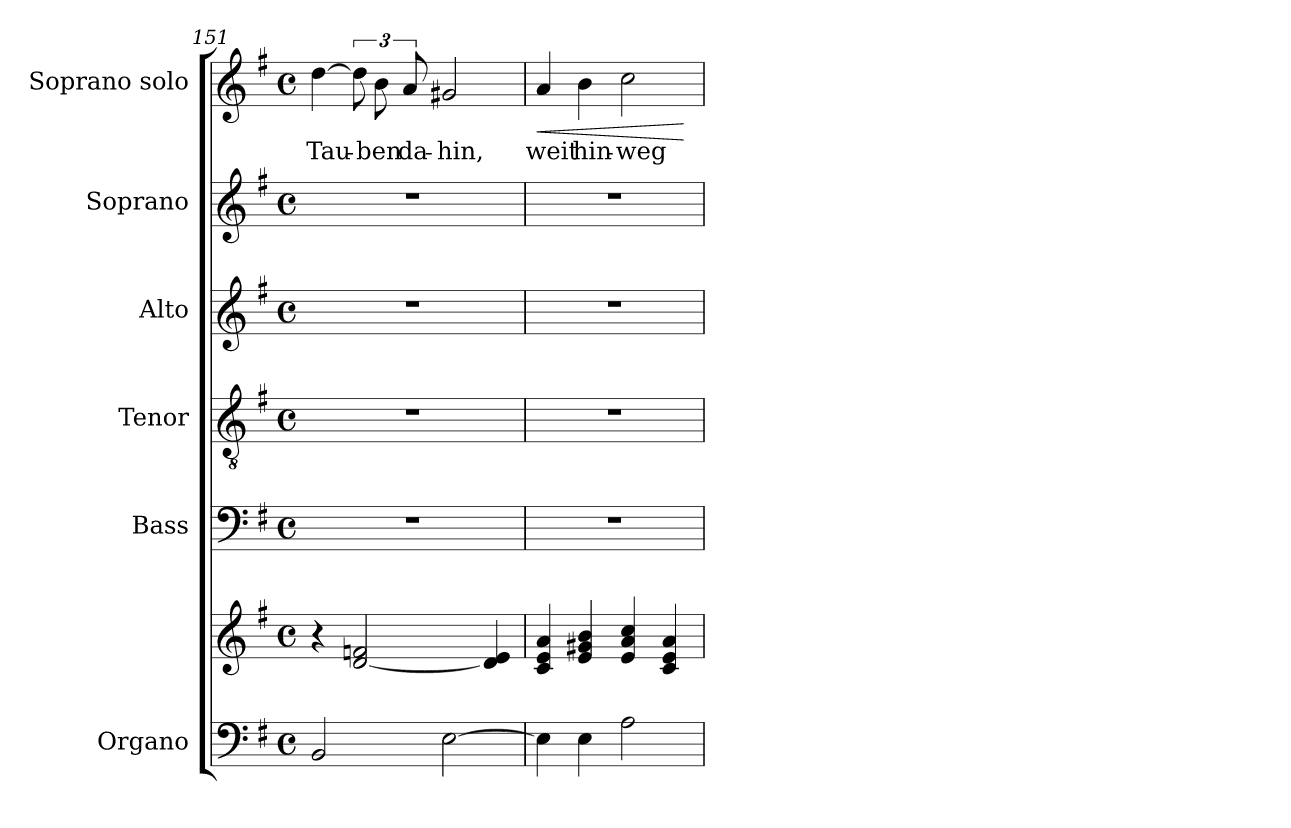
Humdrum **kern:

**kern	**kern	**kern	**kern	**kern	**kern	**kern	**text	**dynam
*part6	*part6	*part5	*part4	*part3	*part2	*part1	*part1	*part1
*staff7	*staff6	*staff5	*staff4	*staff3	*staff2	*staff1	*staff1	*staff1
*I"Organo	*	*I"Bass	*I"Tenor	*I"Alto	*I"Soprano	*I"Soprano solo	*	*
*I'Org.	*	*I'B.	*I'T.	*I'A.	*I'S.	*I'S.s	*	*
*clefF4	*clefG2	*clefF4	*clefGv2	*clefG2	*clefG2	*clefG2	*	*
*k[f#]	*k[f#]	*k[f#]	*k[f#]	*k[f#]	*k[f#]	*k[f#]	*	*
*M4/4	*M4/4	*M4/4	*M4/4	*M4/4	*M4/4	*M4/4	*	*
*met(c)	*met(c)	*met(c)	*met(c)	*met(c)	*met(c)	*met(c)	*	*
=151	=151	=151	=151	=151	=151	=151	=151	=151
!	!	!	!	!	!	!	!LO:LY:b	!
2BB/	4r	1r	1r	1r	1r	[4dd\	Tau-	.
.	[2d/ 2fn/	.	.	.	.	12dd\]	.	.
!	!	!	!	!	!	!	!LO:LY:b	!
.	.	.	.	.	.	12b\	-ben	.
!	!	!	!	!	!	!	!LO:LY:b	!
.	.	.	.	.	.	12a/	da-	.
!	!	!	!	!	!	!	!LO:LY:b	!
[2E\	.	.	.	.	.	2g#X/	-hin,	.
.	4d/] 4e/	.	.	.	.	.	.	.
=152	=152	=152	=152	=152	=152	=152	=152	=152
!	!	!	!	!	!	!	!LO:LY:b	!LO:HP:b
4E\]	4c/ 4e/ 4a/	1r	1r	1r	1r	4a/	weit	<
!	!	!	!	!	!	!	!LO:LY:b	!
4E\	4e/ 4g#X/ 4b/	.	.	.	.	4b\	hin-	.
!	!	!	!	!	!	!	!LO:LY:b	!
2A\	4e/ 4a/ 4cc/	.	.	.	.	2cc\	-weg	.
.	4c/ 4e/ 4a/	.	.	.	.	.	.	.
.	.	.	.	.	.	.	.	[
=	=	=	=	=	=	=	=	=
*-	*-	*-	*-	*-	*-	*-	*-	*-
